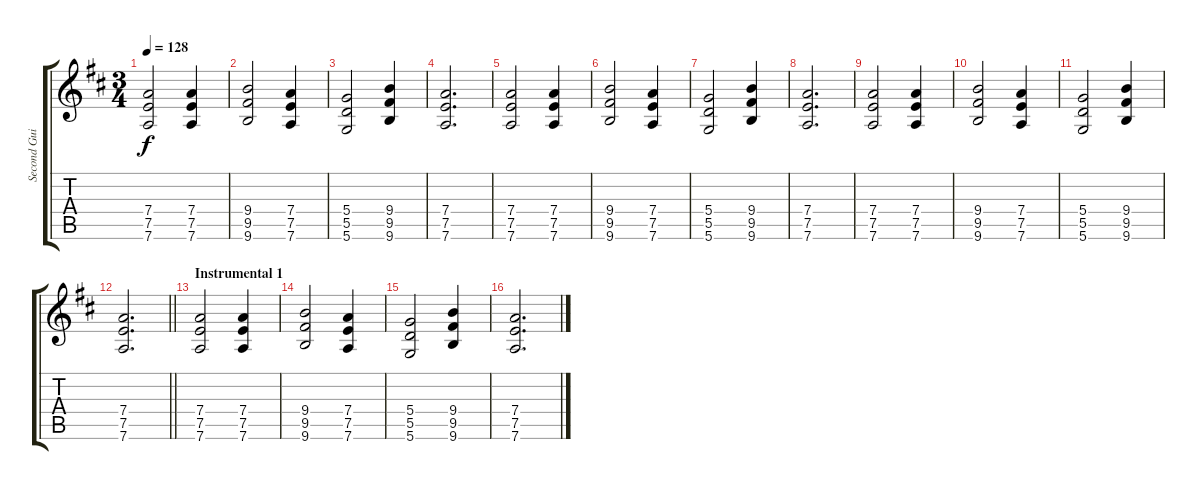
\track ("Second Guitar - Simon Neil" "Second Gui") {instrument overdrivenguitar}
\staff {score tabs}
\tuning (E4 B3 G3 D3 A2 D2) {hide}
\ts (3 4)
\tempo 128
\clef g2
\ks d
(7.4 7.5 7.6).2{dy f} (7.4 7.5 7.6).4 |
(9.4 9.5 9.6).2 (7.4 7.5 7.6).4 |
(5.4 5.5 5.6).2 (9.4 9.5 9.6).4 |
(7.4 7.5 7.6).2{d} |
(7.4 7.5 7.6).2 (7.4 7.5 7.6).4 |
(9.4 9.5 9.6).2 (7.4 7.5 7.6).4 |
(5.4 5.5 5.6).2 (9.4 9.5 9.6).4 |
(7.4 7.5 7.6).2{d} |
(7.4 7.5 7.6).2 (7.4 7.5 7.6).4 |
(9.4 9.5 9.6).2 (7.4 7.5 7.6).4 |
(5.4 5.5 5.6).2 (9.4 9.5 9.6).4 |
\barLineRight lightlight
(7.4 7.5 7.6).2{d} |
\section ("" "Instrumental 1")
(7.4 7.5 7.6).2 (7.4 7.5 7.6).4 |
(9.4 9.5 9.6).2 (7.4 7.5 7.6).4 |
(5.4 5.5 5.6).2 (9.4 9.5 9.6).4 |
(7.4 7.5 7.6).2{d}
